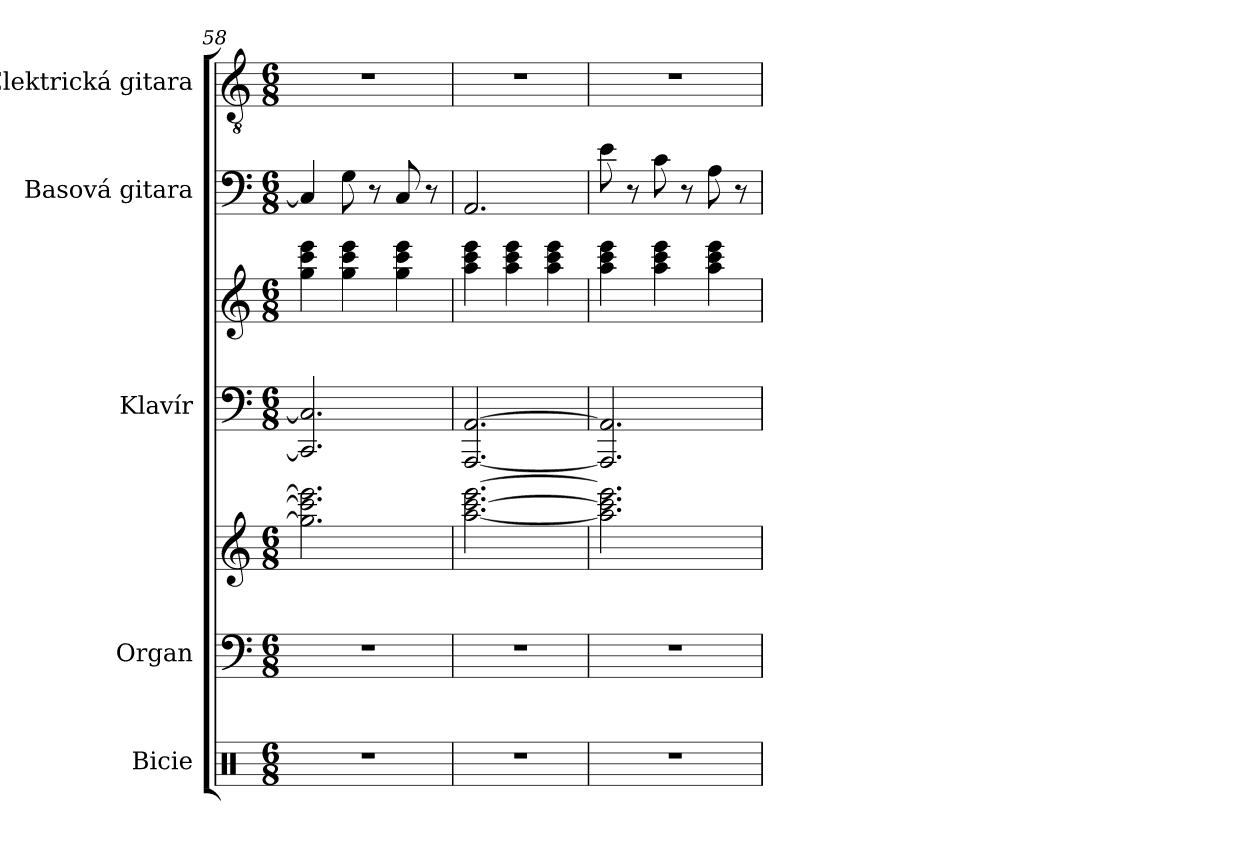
**kern	**kern	**kern	**kern	**kern	**kern	**kern
*part5	*part4	*part4	*part3	*part3	*part2	*part1
*staff7	*staff6	*staff5	*staff4	*staff3	*staff2	*staff1
*I"Bicie	*I"Organ	*	*I"Klavír	*	*I"Basová gitara	*I"Elektrická gitara
*	*I'Org.	*	*I'Kl.	*	*	*
*clefX	*clefF4	*clefG2	*clefF4	*clefG2	*clefF4	*clefGv2
*	*	*	*	*	*ITrd7c12	*
*k[]	*k[]	*k[]	*k[]	*k[]	*k[]	*k[]
*M6/8	*M6/8	*M6/8	*M6/8	*M6/8	*M6/8	*M6/8
=58	=58	=58	=58	=58	=58	=58
2.r	2.r	2.gg\] 2.ccc\] 2.eee\]	2.CC/] 2.C/]	4gg\ 4ccc\ 4eee\	4CC/]	2.r
.	.	.	.	4gg\ 4ccc\ 4eee\	8GG\	.
.	.	.	.	.	8r	.
.	.	.	.	4gg\ 4ccc\ 4eee\	8CC/	.
.	.	.	.	.	8r	.
=59	=59	=59	=59	=59	=59	=59
2.r	2.r	[2.aa\ [2.ccc\ [2.eee\	[2.AAA/ [2.AA/	4aa\ 4ccc\ 4eee\	2.AAA/	2.r
.	.	.	.	4aa\ 4ccc\ 4eee\	.	.
.	.	.	.	4aa\ 4ccc\ 4eee\	.	.
=60	=60	=60	=60	=60	=60	=60
2.r	2.r	2.aa\] 2.ccc\] 2.eee\]	2.AAA/] 2.AA/]	4aa\ 4ccc\ 4eee\	8E\	2.r
.	.	.	.	.	8r	.
.	.	.	.	4aa\ 4ccc\ 4eee\	8C\	.
.	.	.	.	.	8r	.
.	.	.	.	4aa\ 4ccc\ 4eee\	8AA\	.
.	.	.	.	.	8r	.
=	=	=	=	=	=	=
*-	*-	*-	*-	*-	*-	*-
